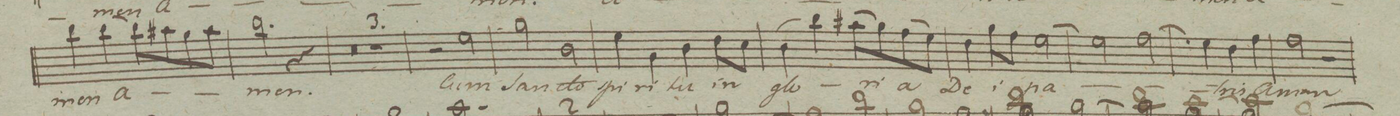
**kern	**text	**dynam
*I"Soprano Solo.	*	*
*clefC1	*	*
*k[]	*	*
*met(c)	*	*
*M4/4	*	*
4gg\	-men	.
[>4gg\	a-	.
8gg\L]	.	.
8ff#X\	.	.
8ee\	.	.
8ff#\J	.	.
=91	=91	=91
2.gg\	-men.	.
4r	.	.
=92	=92	=92
0r	.	.
=93	=93	=93
=94	=94	=94
1r	.	.
=95	=95	=95
2r	.	.
2cc\	cum	.
=96	=96	=96
2ee\	ſan-	.
2g\	-cto	.
=97	=97	=97
4cc\	ſpi-	.
4e\	-ri-	.
4g\	-tu	.
8b\L	in	.
8a\J	.	.
=98	=98	=98
(>4g\	glo-	.
4gg\)	.	.
(>8ff#X\L	-ri-	.
8ee\)	.	.
(>8dd\	-a	.
8cc\J)	.	.
=99	=99	=99
4b\	De-	.
8ee\L	-i	.
8dd\J	.	.
(>2cc\	pa-	.
=100	=100	=100
2cc\)	.	.
(>2dd\	.	.
=101	=101	=101
4dd\)	.	.
4cc\	.	.
4b\	-tris	.
4dd\	a-	.
=102	=102	=102
2dd\	-men	.
2r	.	.
=103	=103	=103
*-	*-	*-
